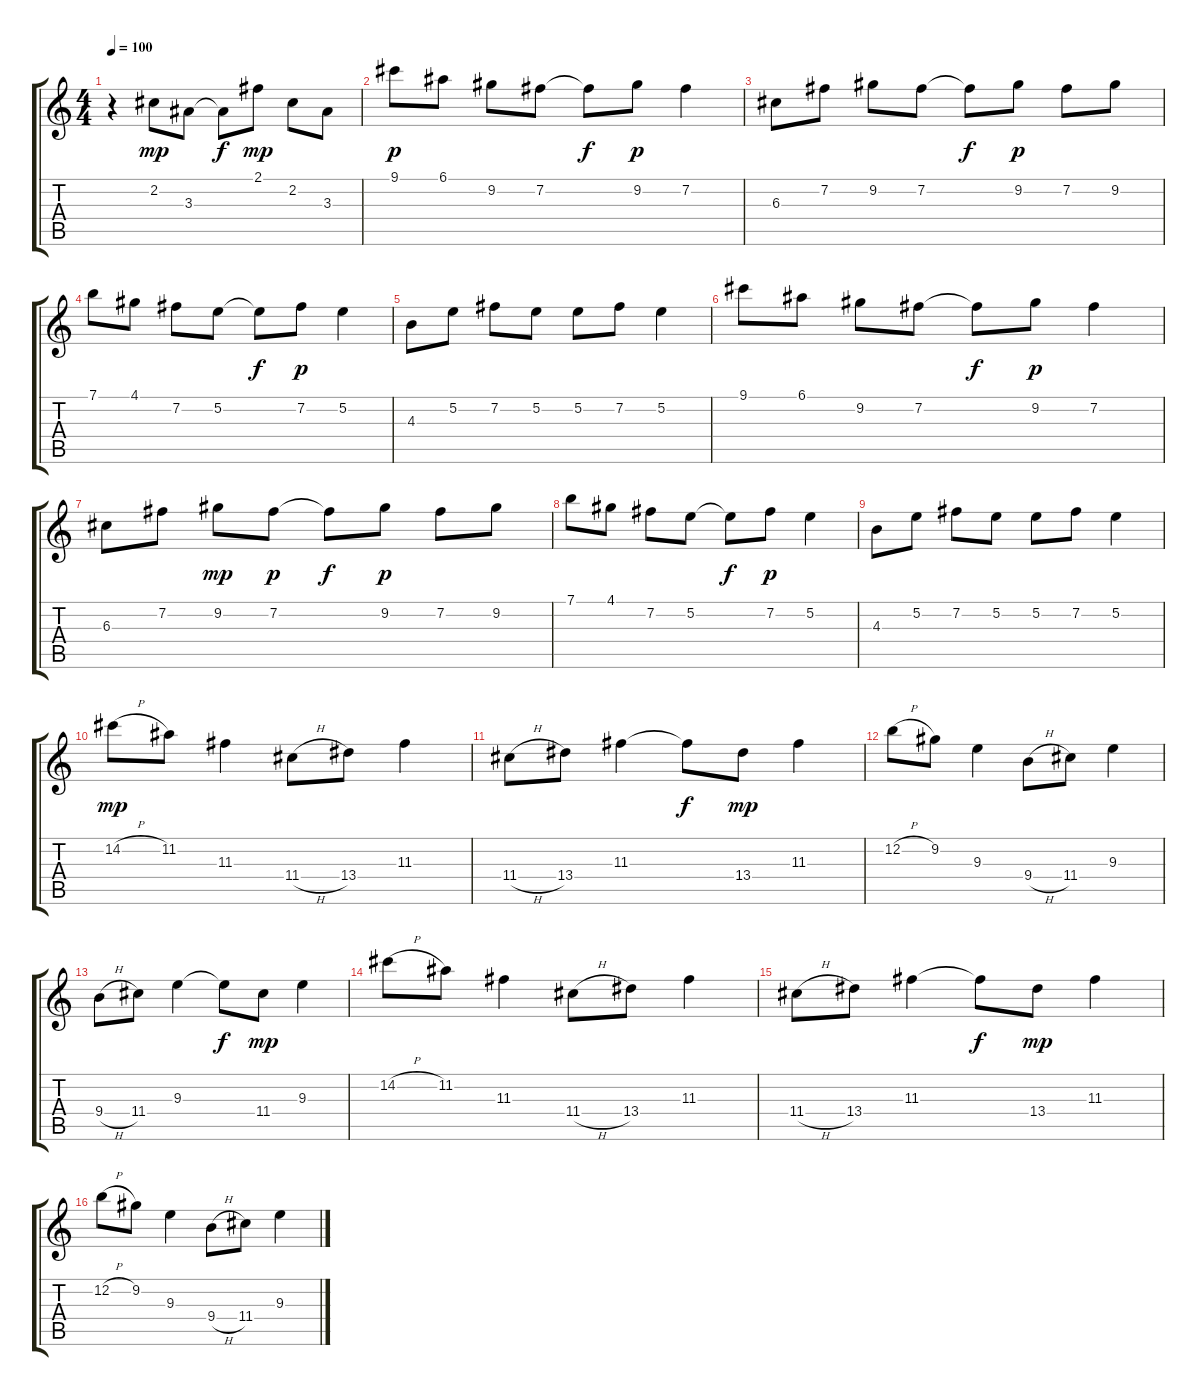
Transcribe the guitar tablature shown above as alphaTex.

\track "" {instrument electricguitarjazz}
\staff {score tabs}
\tuning (E4 B3 G3 D3 A2 E2) {hide}
\ts (4 4)
\tempo 100
\clef g2
\ks c
r.4{dy mp} 2.2.8 3.3.8 3.3{t}.8{dy f} 2.1.8{dy mp} 2.2.8 3.3.8 |
9.1.8{dy p} 6.1.8 9.2.8 7.2.8 7.2{t}.8{dy f} 9.2.8{dy p} 7.2.4 |
6.3.8 7.2.8 9.2.8 7.2.8 7.2{t}.8{dy f} 9.2.8{dy p} 7.2.8 9.2.8 |
7.1.8 4.1.8 7.2.8 5.2.8 5.2{t}.8{dy f} 7.2.8{dy p} 5.2.4 |
4.3.8 5.2.8 7.2.8 5.2.8 5.2.8 7.2.8 5.2.4 |
9.1.8 6.1.8 9.2.8 7.2.8 7.2{t}.8{dy f} 9.2.8{dy p} 7.2.4 |
6.3.8 7.2.8 9.2.8{dy mp} 7.2.8{dy p} 7.2{t}.8{dy f} 9.2.8{dy p} 7.2.8 9.2.8 |
7.1.8 4.1.8 7.2.8 5.2.8 5.2{t}.8{dy f} 7.2.8{dy p} 5.2.4 |
4.3.8 5.2.8 7.2.8 5.2.8 5.2.8 7.2.8 5.2.4 |
14.2{h}.8{dy mp} 11.2.8 11.3.4 11.4{h}.8 13.4.8 11.3.4 |
11.4{h}.8 13.4.8 11.3.4 11.3{t}.8{dy f} 13.4.8{dy mp} 11.3.4 |
12.2{h}.8 9.2.8 9.3.4 9.4{h}.8 11.4.8 9.3.4 |
9.4{h}.8 11.4.8 9.3.4 9.3{t}.8{dy f} 11.4.8{dy mp} 9.3.4 |
14.2{h}.8 11.2.8 11.3.4 11.4{h}.8 13.4.8 11.3.4 |
11.4{h}.8 13.4.8 11.3.4 11.3{t}.8{dy f} 13.4.8{dy mp} 11.3.4 |
12.2{h}.8 9.2.8 9.3.4 9.4{h}.8 11.4.8 9.3.4
